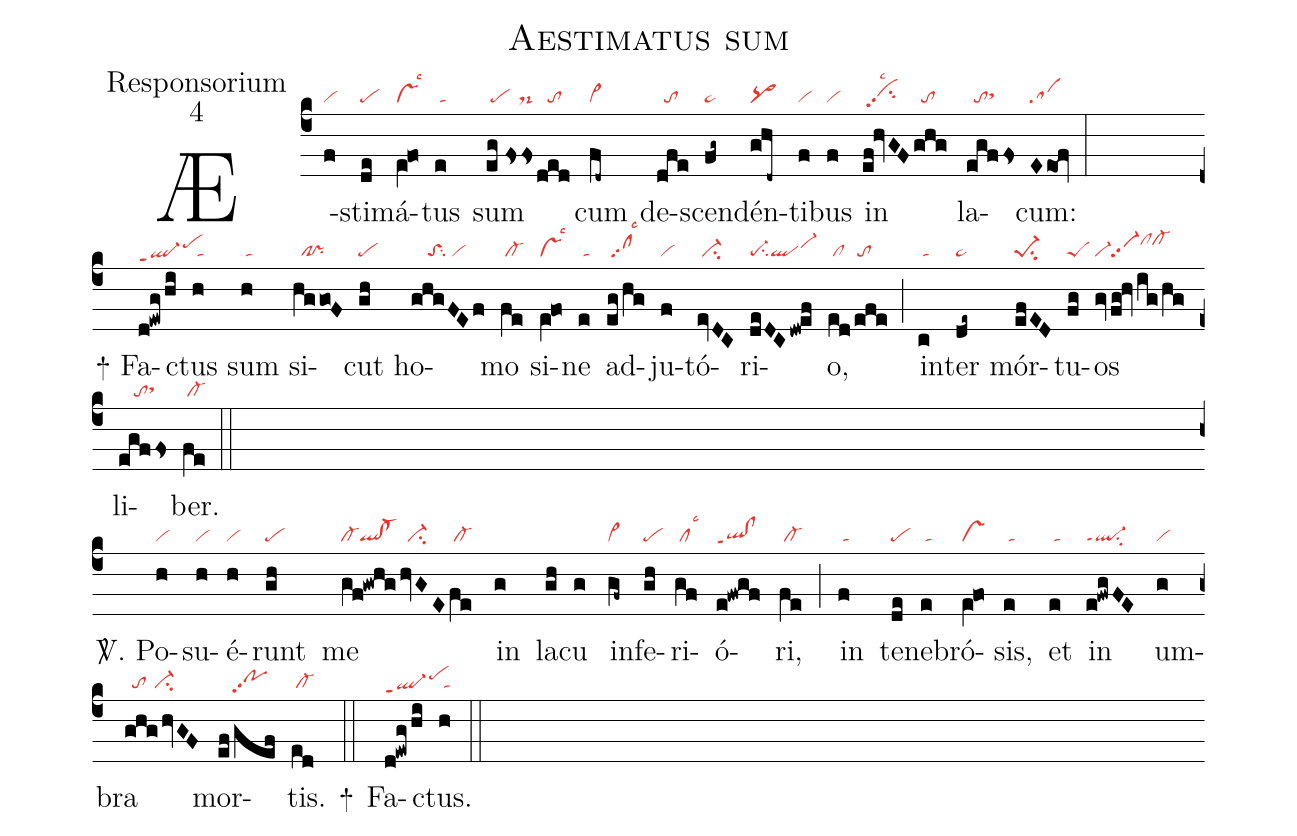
name:Aestimatus sum;
office-part:Responsorium;
mode:4;
nabc-lines:1;
%%
(c4)
Æ(f|vi)sti(de|pe)má(eV!fo|vslsc3)tus(e|/ta) sum(eg//fsfs/ded|/pe//ds-///to)
cum(fd~|cl~) de(dfe|//to)scen(fg~|pe~)dén(ghd~|pq>)ti(f|vi)bus(f|vi) in(ef!hvGF|/vihhpp2su2lsc2|/ghg|//to) la(egffs|//tosthh)cum:(Eeo!fv|sa) (:Z)
+ Fa(d!ewg/hi|ql-hdppt1pehi)ctus(h|/ta) sum(h|/ta) si(hggo!F|//cl!pr)cut(gh|pe) ho(ghgFEf|////toSsu2/vi)mo(fe|/cl-)
si(eV!fo|vslsc3)ne(e|/ta) ad(eg/hg|/sflsc3)ju(f|vi)tó(evDC|/ci-)ri(deDCdw!ef|pe-su2qlvi-hi)o,(ed/efe|/cl///to) (;)
in(c|/ta)ter(de~|pe~) mór(efED|pe-1su2)tu(fg|peS)os(gvfg!hv/ig/hg|vi-vi-pp2clhjcl-hj) li(egffs|////tosthh)ber.(fe|/cl-) (::Z)
<sp>V/</sp>. Po(h|vi)su(h|vi)é(h|vi)runt(gh|pe) me(gf!gwhg|cl-ql!cl-|/hvGE|//ci-|/fe|/cl-)
in(g) la(gh)cu(g) in(gf~|cl~)fe(gh|pe)ri(gf|/cllsc3)ó(e!fwgf|qlhe!clheppt1)ri,(fe|/cl-) (;)
in(f|/ta) te(de|pe)ne(e|/ta)bró(eV!fo|vs)sis,(e|/ta) et(e|/ta) in(e!fwgFE|ql-ppt1su2) um(g|vi)bra(ghghvGF|//to//ci-) mor(ef/gef|////pohhpp2)tis.(ed|/cl-) +(::)
Fa(d!ewg/hi|ql-hdppt1pehi)ctus.(h|/ta) (::)
